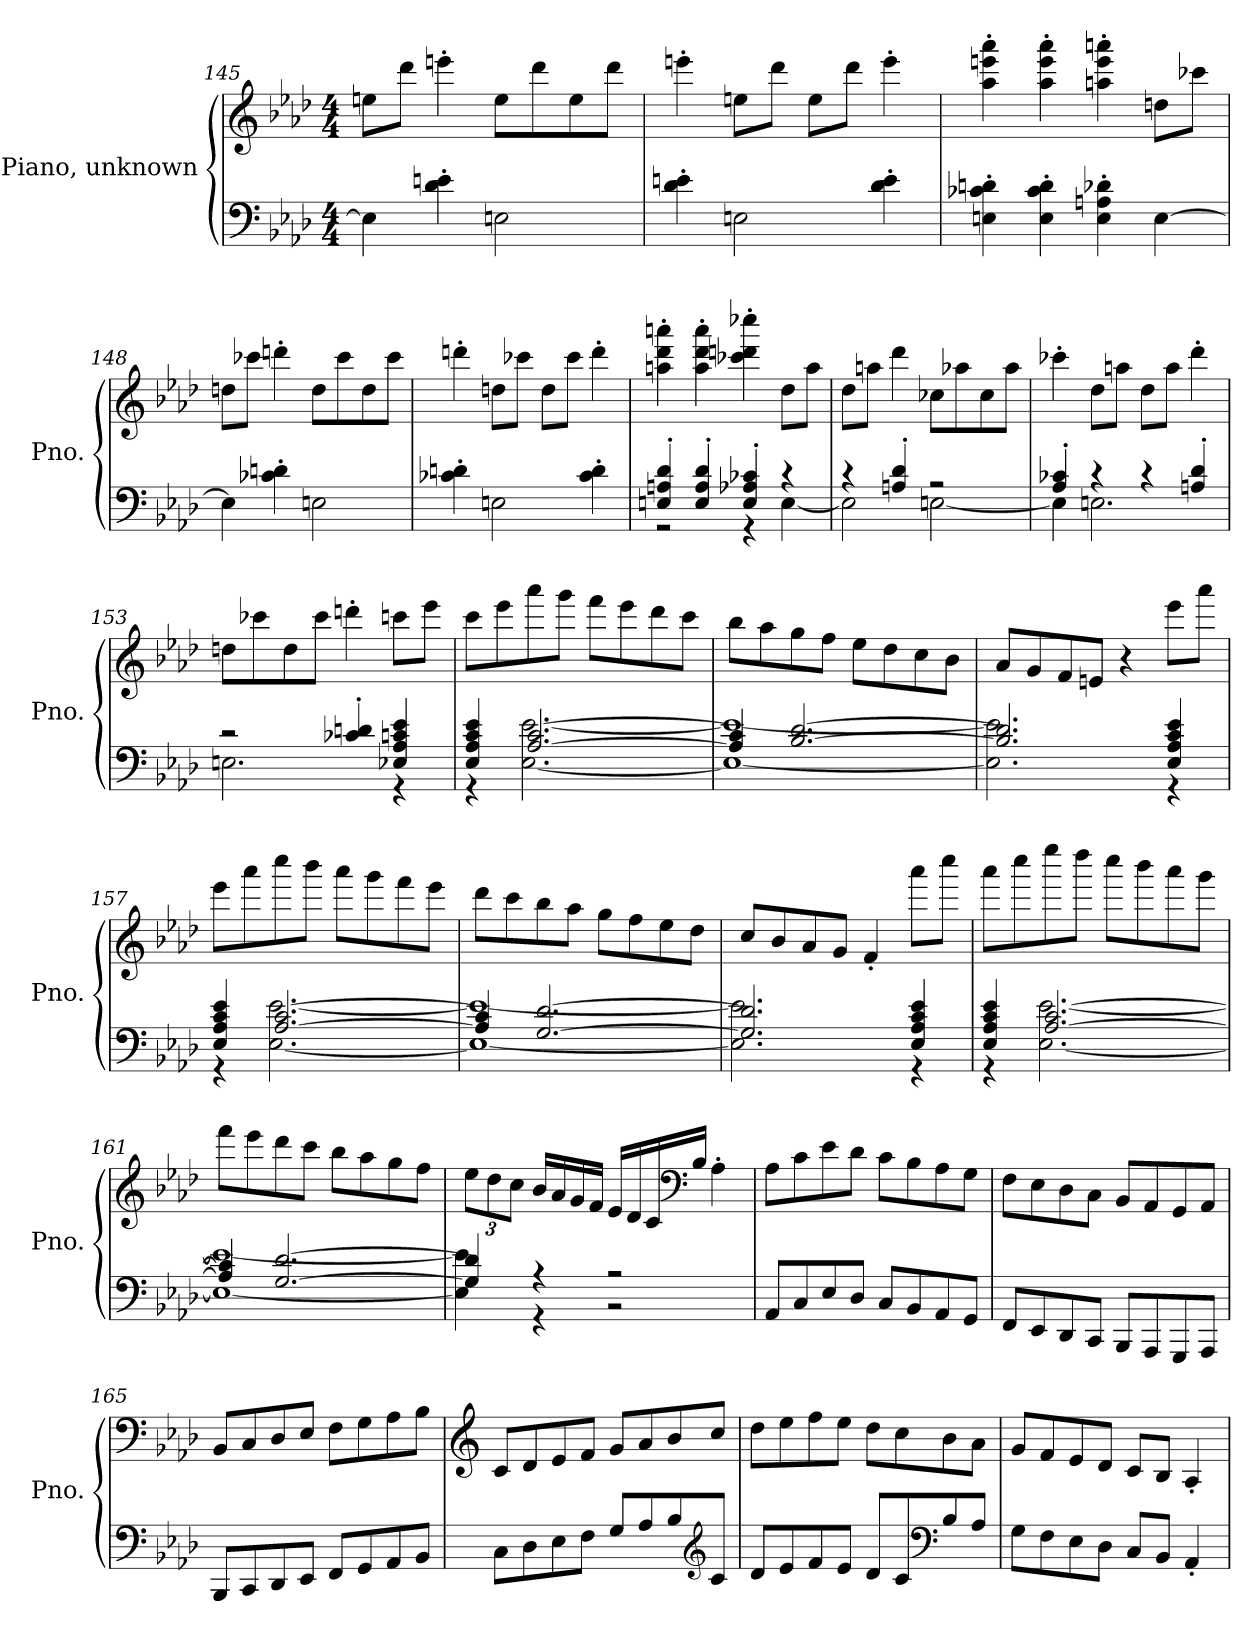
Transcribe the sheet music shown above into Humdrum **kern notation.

**kern	**kern
*part1	*part1
*staff2	*staff1
*I"Piano, unknown	*
*I'Pno.	*
*clefF4	*clefG2
*k[b-e-a-d-]	*k[b-e-a-d-]
*M4/4	*M4/4
=145	=145
4E\]	8een\L
.	8ddd-\J
4d-\' 4en\'	4eeen'\
2En\	8ee\L
.	8ddd-\
.	8ee\
.	8ddd-\J
!!LO:LB:g=z
=146	=146
4d-\' 4en\'	4eeen'\
2En\	8een\L
.	8ddd-\J
.	8ee\L
.	8ddd-\J
4d-\' 4e\'	4eee'\
=147	=147
4En\' 4c-X\' 4dn\'	4aa-\' 4eeen\' 4aaa-\'
4E\' 4c-\' 4d\'	4aa-\' 4eee\' 4aaa-\'
4E\' 4An\' 4d-X\'	4aan\' 4eee\' 4aaan\'
[4E\	8ddn\L
.	8ccc-X\J
=148	=148
4E\]	8ddn\L
.	8ccc-X\J
4c-X\' 4dn\'	4dddn'\
2En\	8dd\L
.	8ccc-\
.	8dd\
.	8ccc-\J
=149	=149
4c-X\' 4dn\'	4dddn'\
2En\	8ddn\L
.	8ccc-X\J
.	8dd\L
.	8ccc-\J
4c-\' 4d\'	4ddd'\
!!LO:LB:g=z
=150	=150
*^	*
4En/' 4An/' 4d-/'	2r	4aan\' 4ddd-\' 4aaan\'
4E/' 4A/' 4d-/'	.	4aa\' 4ddd-\' 4aaa\'
4E/' 4A-X/' 4c-X/'	4r	4ccc-X\' 4dddn\' 4cccc-X\'
4r	[4E\	8dd-\L
.	.	8aa\J
=151	=151	=151
4r	2E\]	8dd-\L
.	.	8aan\J
4An/' 4d-/'	.	4ddd-\
2r	[2En\	8cc-X\L
.	.	8aa-X\
.	.	8cc-\
.	.	8aa-\J
=152	=152	=152
4A-/' 4c-X/'	4E\]	4ccc-X'\
4r	2.En\	8dd-\L
.	.	8aan\J
4r	.	8dd-\L
.	.	8aa\J
4An/' 4d-/'	.	4ddd-'\
=153	=153	=153
2r	2.En\	8ddn\L
.	.	8ccc-X\
.	.	8dd\
.	.	8ccc-\J
4c-X/' 4dn/'	.	4dddn'\
4E-X/ 4A-/ 4cn/ 4e-/	4r	8cccn\L
.	.	8eee-\J
!!LO:LB:g=z
=154	=154	=154
4E-/ 4A-/ 4c/ 4e-/	4r	8ccc\L
.	.	8eee-\
[2.A-/ [2.c/	[2.E-\ [2.e-\	8aaa-\
.	.	8ggg\J
.	.	8fff\L
.	.	8eee-\
.	.	8ddd-\
.	.	8ccc\J
=155	=155	=155
4A-/] 4c/]	1E-_ 1e-_	8bb-\L
.	.	8aa-\
[2.B-/ [2.d-/	.	8gg\
.	.	8ff\J
.	.	8ee-\L
.	.	8dd-\
.	.	8cc\
.	.	8b-\J
=156	=156	=156
2.B-/] 2.d-/]	2.E-\] 2.e-\]	8a-/L
.	.	8g/
.	.	8f/
.	.	8en/J
.	.	4r
4E-/ 4A-/ 4c/ 4e-/	4r	8eee-\L
.	.	8aaa-\J
=157	=157	=157
4E-/ 4A-/ 4c/ 4e-/	4r	8eee-\L
.	.	8aaa-\
[2.A-/ [2.c/	[2.E-\ [2.e-\	8cccc\
.	.	8bbb-\J
.	.	8aaa-\L
.	.	8ggg\
.	.	8fff\
.	.	8eee-\J
!!LO:LB:g=z
=158	=158	=158
4A-/] 4c/]	1E-_ 1e-_	8ddd-\L
.	.	8ccc\
[2.G/ [2.d-/	.	8bb-\
.	.	8aa-\J
.	.	8gg\L
.	.	8ff\
.	.	8ee-\
.	.	8dd-\J
=159	=159	=159
2.G/] 2.d-/]	2.E-\] 2.e-\]	8cc/L
.	.	8b-/
.	.	8a-/
.	.	8g/J
.	.	4f'/
4E-/ 4A-/ 4c/ 4e-/	4r	8aaa-\L
.	.	8cccc\J
=160	=160	=160
4E-/ 4A-/ 4c/ 4e-/	4r	8aaa-\L
.	.	8cccc\
[2.A-/ [2.c/	[2.E-\ [2.e-\	8eeee-\
.	.	8dddd-\J
.	.	8cccc\L
.	.	8bbb-\
.	.	8aaa-\
.	.	8ggg\J
=161	=161	=161
4A-/] 4c/]	1E-_ 1e-_	8fff\L
.	.	8eee-\
[2.G/ [2.d-/	.	8ddd-\
.	.	8ccc\J
.	.	8bb-\L
.	.	8aa-\
.	.	8gg\
.	.	8ff\J
!!LO:LB:g=z
=162	=162	=162
*	*	*Xbrackettup
4G/] 4d-/]	4E-\] 4e-\]	12ee-\L
.	.	12dd-\
.	.	12cc\J
4r	4r	16b-/LL
.	.	16a-/
.	.	16g/
.	.	16f/JJ
2r	2r	16e-/LL
.	.	16d-/
.	.	16c/
*	*	*clefF4
.	.	16B-/JJ
.	.	4A-'\
*v	*v	*
=163	=163
8AA-/L	8A-\L
8C/	8c\
8E-/	8e-\
8D-/J	8d-\J
8C/L	8c\L
8BB-/	8B-\
8AA-/	8A-\
8GG/J	8G\J
=164	=164
8FF/L	8F\L
8EE-/	8E-\
8DD-/	8D-\
8CC/J	8C\J
8BBB-/L	8BB-/L
8AAA-/	8AA-/
8GGG/	8GG/
8AAA-/J	8AA-/J
!!LO:PB:g=z
=165	=165
8BBB-/L	8BB-/L
8CC/	8C/
8DD-/	8D-/
8EE-/J	8E-/J
8FF/L	8F\L
8GG/	8G\
8AA-/	8A-\
8BB-/J	8B-\J
=166	=166
*	*clefG2
8C\L	8c/L
8D-\	8d-/
8E-\	8e-/
8F\J	8f/J
8G/L	8g/L
8A-/	8a-/
8B-/	8b-/
*clefG2	*
8c/J	8cc/J
=167	=167
8d-/L	8dd-\L
8e-/	8ee-\
8f/	8ff\
8e-/J	8ee-\J
8d-/L	8dd-\L
8c/	8cc\
*clefF4	*
8B-/	8b-\
8A-/J	8a-\J
=168	=168
8G\L	8g/L
8F\	8f/
8E-\	8e-/
8D-\J	8d-/J
8C/L	8c/L
8BB-/J	8B-/J
4AA-'/	4A-'/
=	=
*-	*-
